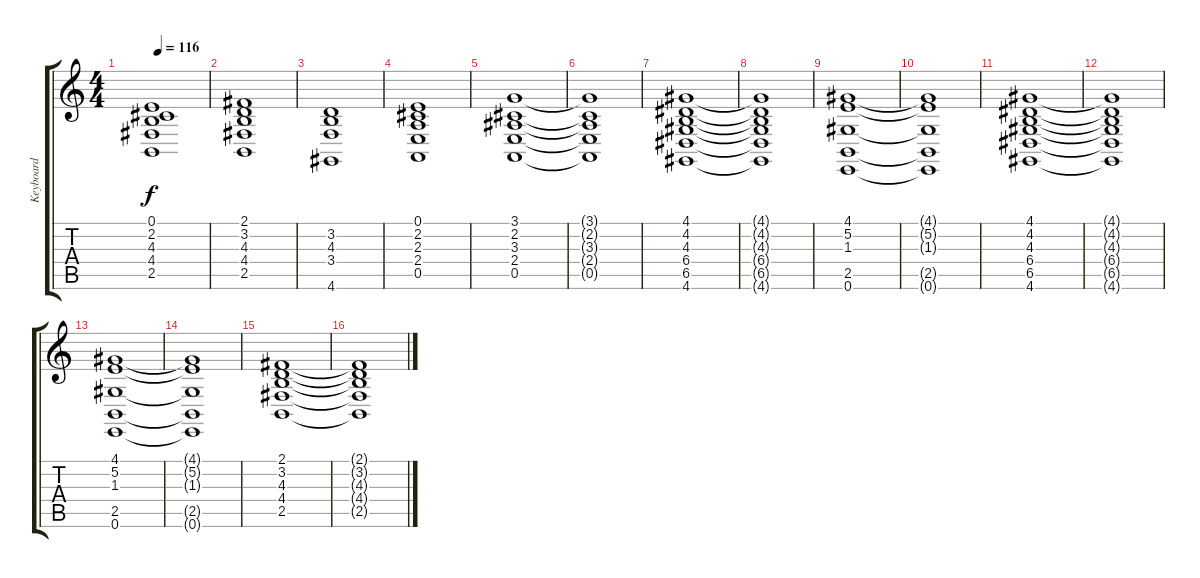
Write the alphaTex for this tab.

\track ("Keyboard" "Keyboard") {instrument brightacousticpiano}
\staff {score tabs}
\tuning (E4 B3 G3 D3 A2 E2) {hide}
\ts (4 4)
\tempo 116
\clef g2
\ks c
(0.1 2.2 4.3 4.4 2.5).1{dy f} |
(2.1 3.2 4.3 4.4 2.5).1 |
(3.2 4.3 3.4 4.6).1 |
(0.1 2.2 2.3 2.4 0.5).1 |
(3.1 2.2 3.3 2.4 0.5).1 |
(3.1{t} 2.2{t} 3.3{t} 2.4{t} 0.5{t}).1 |
(4.1 4.2 4.3 6.4 6.5 4.6).1 |
(4.1{t} 4.2{t} 4.3{t} 6.4{t} 6.5{t} 4.6{t}).1 |
(4.1 5.2 1.3 2.5 0.6).1 |
(4.1{t} 5.2{t} 1.3{t} 2.5{t} 0.6{t}).1 |
(4.1 4.2 4.3 6.4 6.5 4.6).1 |
(4.1{t} 4.2{t} 4.3{t} 6.4{t} 6.5{t} 4.6{t}).1 |
(4.1 5.2 1.3 2.5 0.6).1 |
(4.1{t} 5.2{t} 1.3{t} 2.5{t} 0.6{t}).1 |
(2.1 3.2 4.3 4.4 2.5).1 |
(2.1{t} 3.2{t} 4.3{t} 4.4{t} 2.5{t}).1
